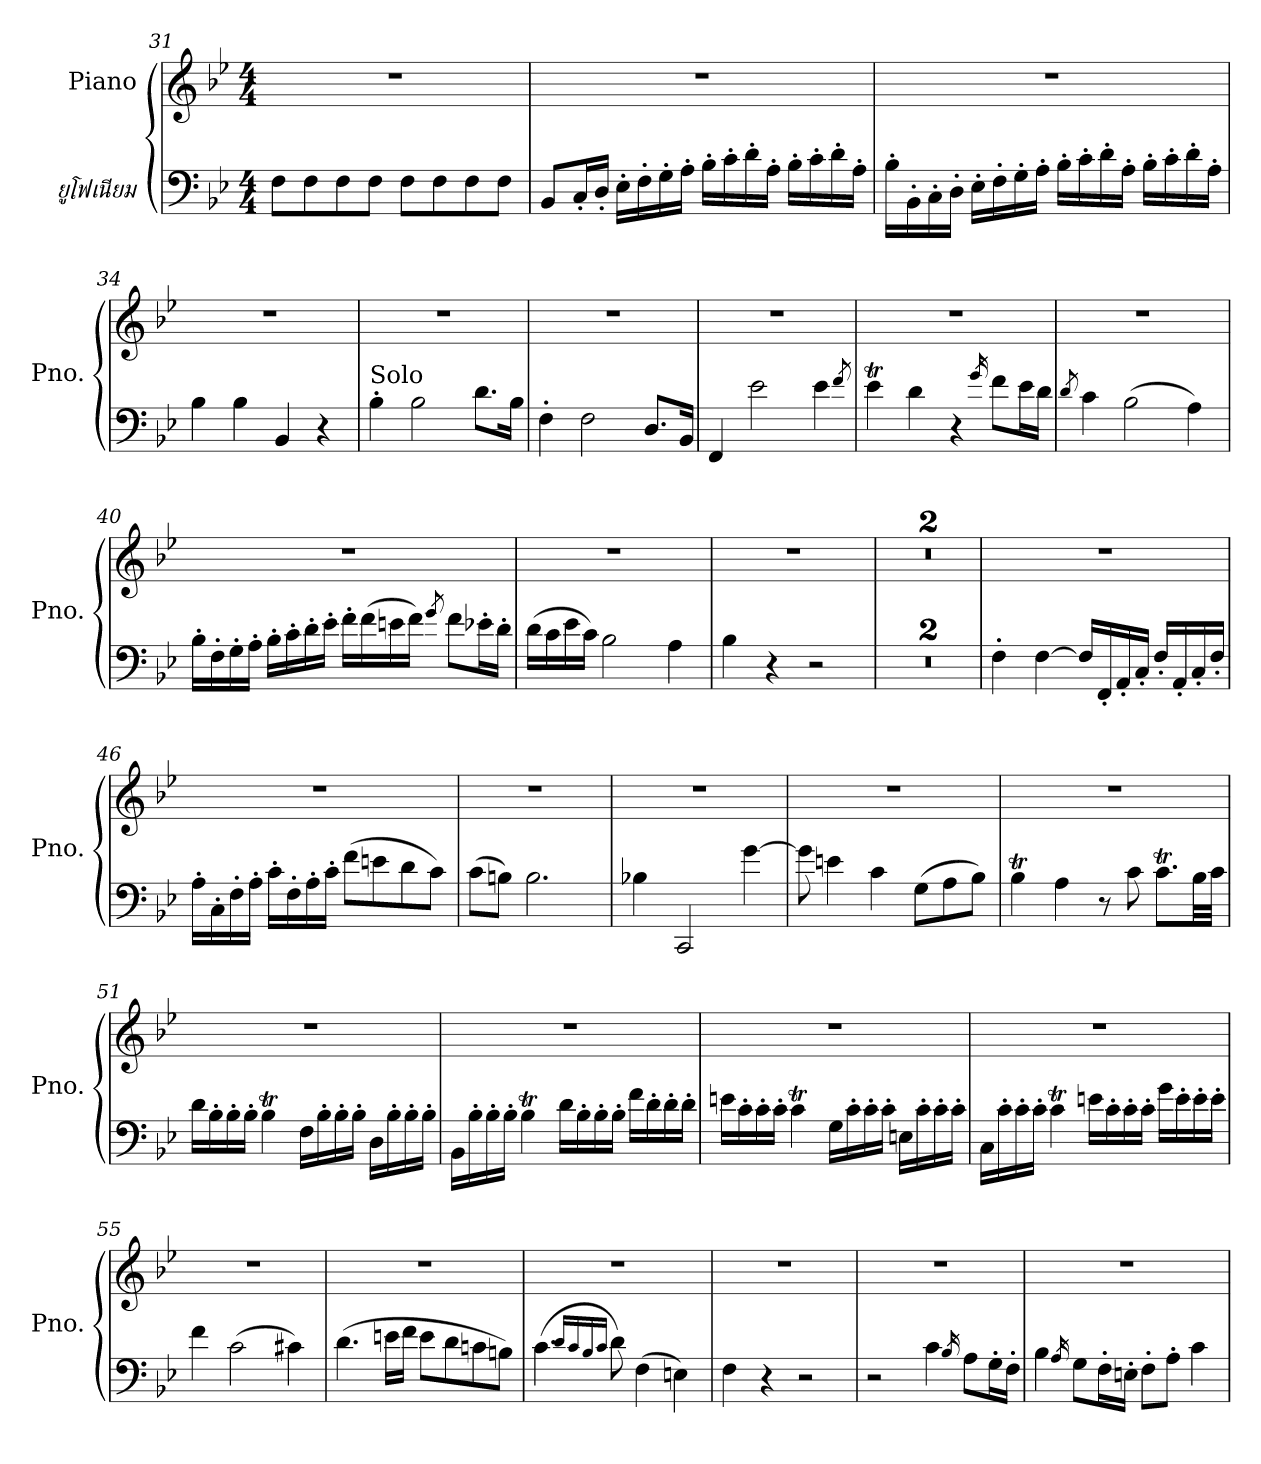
**kern	**kern
*part2	*part1
*staff2	*staff1
*I"ยูโฟเนียม	*I"Piano
*	*I'Pno.
*clefF4	*clefG2
*k[b-e-]	*k[b-e-]
*M4/4	*M4/4
=31	=31
8F\L	1r
8F\	.
8F\	.
8F\J	.
8F\L	.
8F\	.
8F\	.
8F\J	.
=32	=32
8BB-/L	1r
16C'/L	.
16D'/JJ	.
16E-'\LL	.
16F'\	.
16G'\	.
16A'\JJ	.
16B-'\LL	.
16c'\	.
16d'\	.
16A'\JJ	.
16B-'\LL	.
16c'\	.
16d'\	.
16A'\JJ	.
!!LO:LB:g=z
=33	=33
16B-'\LL	1r
16BB-'\	.
16C'\	.
16D'\JJ	.
16E-'\LL	.
16F'\	.
16G'\	.
16A'\JJ	.
16B-'\LL	.
16c'\	.
16d'\	.
16A'\JJ	.
16B-'\LL	.
16c'\	.
16d'\	.
16A'\JJ	.
=34	=34
4B-\	1r
4B-\	.
4BB-/	.
4r	.
=35	=35
!LO:TX:a:t=Solo	!
4B-'\	1r
2B-\	.
8.d\L	.
16B-\Jk	.
=36	=36
4F'\	1r
2F\	.
8.D/L	.
16BB-/Jk	.
=37	=37
4FF/	1r
2e-\	.
4e-\	.
8qf/	.
!!LO:LB:g=z
=38	=38
4e-T\	1r
4d\	.
4r	.
16qg/	.
8f\L	.
16e-\L	.
16d\JJ	.
=39	=39
8qd/	.
4c\	1r
(>2B-\	.
4A\)	.
=40	=40
16B-'\LL	1r
16F'\	.
16G'\	.
16A'\JJ	.
16B-'\LL	.
16c'\	.
16d'\	.
16e-'\JJ	.
16f'\LL	.
(>16f\	.
16en\	.
16f\JJ)	.
8qg/	.
8f\L	.
16e-X'\L	.
16d'\JJ	.
=41	=41
(>16d\LL	1r
16c\	.
16e-\	.
16c\JJ)	.
2B-\	.
4A\	.
!!LO:PB:g=z
=42	=42
4B-\	1r
4r	.
2r	.
=43	=43
1r	1r
=44	=44
1r	1r
=45	=45
4F'\	1r
[4F\	.
16F/LL]	.
16FF'/	.
16AA'/	.
16C'/JJ	.
16F'/LL	.
16AA'/	.
16C'/	.
16F'/JJ	.
=46	=46
16A'\LL	1r
16C'\	.
16F'\	.
16A'\JJ	.
16c'\LL	.
16F'\	.
16A'\	.
16c'\JJ	.
(>8f\L	.
8en\	.
8d\	.
8c\J)	.
=47	=47
(>8c\L	1r
8Bn\J)	.
2.B\	.
=48	=48
4B-X\	1r
2CC/	.
[4g\	.
!!LO:LB:g=z
=49	=49
8g\]	1r
4en\	.
4c\	.
(>8G\L	.
8A\	.
8B-\J)	.
=50	=50
4B-T\	1r
4A\	.
8r	.
8c\	.
8.cT\L	.
32B-\LL	.
32c\JJJ	.
=51	=51
16d\LL	1r
16B-'\	.
16B-'\	.
16B-'\JJ	.
4B-T\	.
16F\LL	.
16B-'\	.
16B-'\	.
16B-'\JJ	.
16D\LL	.
16B-'\	.
16B-'\	.
16B-'\JJ	.
=52	=52
16BB-\LL	1r
16B-'\	.
16B-'\	.
16B-'\JJ	.
4B-T\	.
16d\LL	.
16B-'\	.
16B-'\	.
16B-'\JJ	.
16f\LL	.
16d'\	.
16d'\	.
16d'\JJ	.
!!LO:LB:g=z
=53	=53
16en\LL	1r
16c'\	.
16c'\	.
16c'\JJ	.
4cT\	.
16G\LL	.
16c'\	.
16c'\	.
16c'\JJ	.
16En\LL	.
16c'\	.
16c'\	.
16c'\JJ	.
=54	=54
16C\LL	1r
16c'\	.
16c'\	.
16c'\JJ	.
4cT\	.
16en\LL	.
16c'\	.
16c'\	.
16c'\JJ	.
16g\LL	.
16e'\	.
16e'\	.
16e'\JJ	.
=55	=55
4f\	1r
(>2c\	.
4c#X\)	.
!!LO:LB:g=z
=56	=56
(>4.d\	1r
16en\LL	.
16f\JJ	.
8e\L	.
8d\	.
8cn\	.
8Bn\J)	.
=57	=57
(>4.c\	1r
16qd/LL	.
16qc/	.
16qB-/	.
16qc/JJ	.
8d\)	.
(>4F\	.
4En\)	.
=58	=58
4F\	1r
4r	.
2r	.
=59	=59
2r	1r
4c\	.
16qB-/	.
8A\L	.
16G'\L	.
16F'\JJ	.
=60	=60
4B-\	1r
16qA/	.
8G\L	.
16F'\L	.
16En'\JJ	.
8F'\L	.
8A'\J	.
4c\	.
=	=
*-	*-
